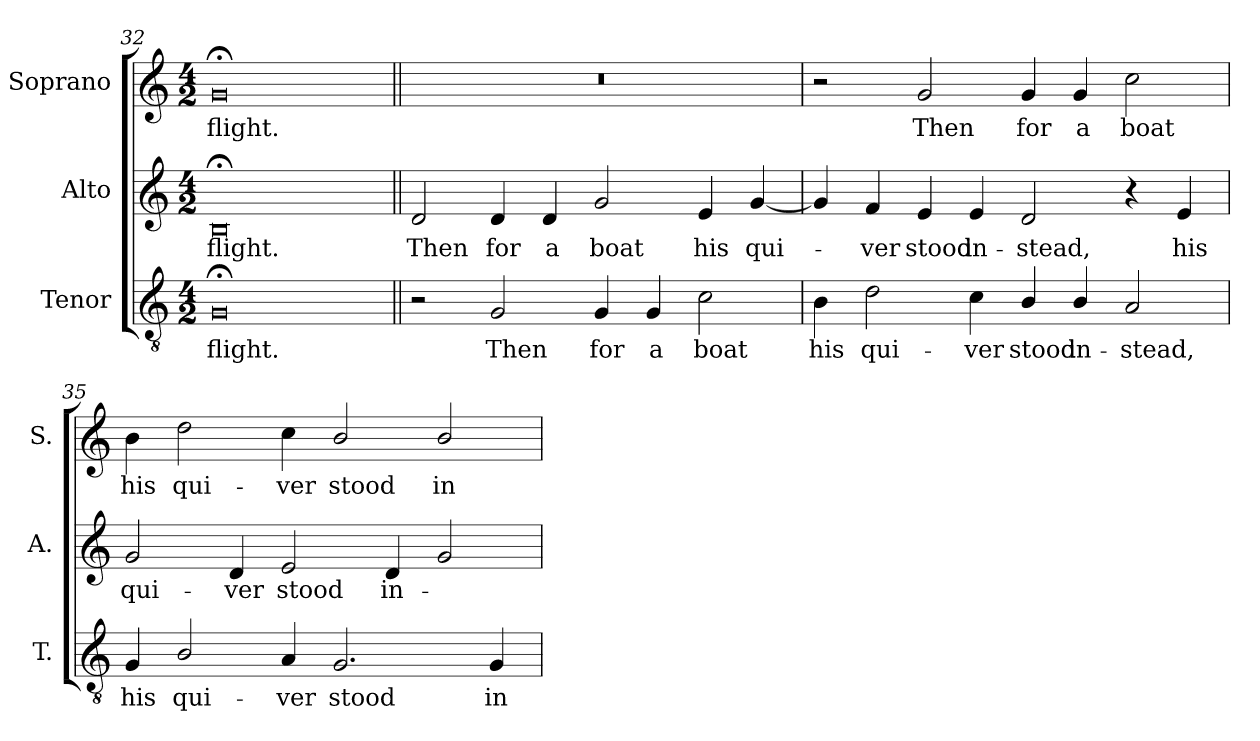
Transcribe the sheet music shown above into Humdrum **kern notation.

**kern	**text	**kern	**text	**kern	**text
*part3	*part3	*part2	*part2	*part1	*part1
*staff3	*staff3	*staff2	*staff2	*staff1	*staff1
*I"Tenor	*	*I"Alto	*	*I"Soprano	*
*I'T.	*	*I'A.	*	*I'S.	*
*clefGv2	*	*clefG2	*	*clefG2	*
*ITrd7c12	*	*	*	*	*
*k[]	*	*k[]	*	*k[]	*
*C:	*	*C:	*	*C:	*
*M4/2	*	*M4/2	*	*M4/2	*
=32	=32	=32	=32	=32	=32
!	!LO:LY:b:color=#000000	!	!	!	!
!	!	!	!LO:LY:b:color=#000000	!	!
!	!	!	!	!	!LO:LY:b:color=#000000
0GG;i	flight.	0B;i	flight.	0g;i	flight.
!!LO:LB:g=z
=33||	=33||	=33||	=33||	=33||	=33||
!	!	!	!LO:LY:b:color=#000000	!LO:N:vis=1	!
2r	.	2di/	Then	0r	.
!	!LO:LY:b:color=#000000	!	!	!	!
!	!	!	!LO:LY:b:color=#000000	!	!
2GGi/	Then	4di/	for	.	.
!	!	!	!LO:LY:b:color=#000000	!	!
.	.	4di/	a	.	.
!	!LO:LY:b:color=#000000	!	!	!	!
!	!	!	!LO:LY:b:color=#000000	!	!
4GGi/	for	2gi/	boat	.	.
!	!LO:LY:b:color=#000000	!	!	!	!
4GGi/	a	.	.	.	.
!	!LO:LY:b:color=#000000	!	!	!	!
!	!	!	!LO:LY:b:color=#000000	!	!
2Ci\	boat	4ei/	his	.	.
!	!	!	!LO:LY:b:color=#000000	!	!
.	.	[4gi/	qui-	.	.
=34	=34	=34	=34	=34	=34
!	!LO:LY:b:color=#000000	!	!	!	!
4BBi\	his	4gi/]	.	2r	.
!	!LO:LY:b:color=#000000	!	!	!	!
!	!	!	!LO:LY:b:color=#000000	!	!
2Di\	qui-	4fi/	-ver	.	.
!	!	!	!LO:LY:b:color=#000000	!	!
!	!	!	!	!	!LO:LY:b:color=#000000
.	.	4ei/	stood	2gi/	Then
!	!LO:LY:b:color=#000000	!	!	!	!
!	!	!	!LO:LY:b:color=#000000	!	!
4Ci\	-ver	4ei/	in-	.	.
!	!LO:LY:b:color=#000000	!	!	!	!
!	!	!	!LO:LY:b:color=#000000	!	!
!	!	!	!	!	!LO:LY:b:color=#000000
4BBi/	stood	2di/	-stead,	4gi/	for
!	!LO:LY:b:color=#000000	!	!	!	!
!	!	!	!	!	!LO:LY:b:color=#000000
4BBi/	in-	.	.	4gi/	a
!	!LO:LY:b:color=#000000	!	!	!	!
!	!	!	!	!	!LO:LY:b:color=#000000
2AAi/	-stead,	4r	.	2cci\	boat
!	!	!	!LO:LY:b:color=#000000	!	!
.	.	4ei/	his	.	.
=35	=35	=35	=35	=35	=35
!	!LO:LY:b:color=#000000	!	!	!	!
!	!	!	!LO:LY:b:color=#000000	!	!
!	!	!	!	!	!LO:LY:b:color=#000000
4GGi/	his	2gi/	qui-	4bi\	his
!	!LO:LY:b:color=#000000	!	!	!	!
!	!	!	!	!	!LO:LY:b:color=#000000
2BBi/	qui-	.	.	2ddi\	qui-
!	!	!	!LO:LY:b:color=#000000	!	!
.	.	4di/	-ver	.	.
!	!LO:LY:b:color=#000000	!	!	!	!
!	!	!	!LO:LY:b:color=#000000	!	!
!	!	!	!	!	!LO:LY:b:color=#000000
4AAi/	-ver	2ei/	stood	4cci\	-ver
!	!LO:LY:b:color=#000000	!	!	!	!
!	!	!	!	!	!LO:LY:b:color=#000000
2.GGi/	stood	.	.	2bi/	stood
!	!	!	!LO:LY:b:color=#000000	!	!
.	.	4di/	in-	.	.
!	!	!	!	!	!LO:LY:b:color=#000000
.	.	2gi/	.	2bi/	in-
!	!LO:LY:b:color=#000000	!	!	!	!
4GGi/	in-	.	.	.	.
=	=	=	=	=	=
*-	*-	*-	*-	*-	*-
